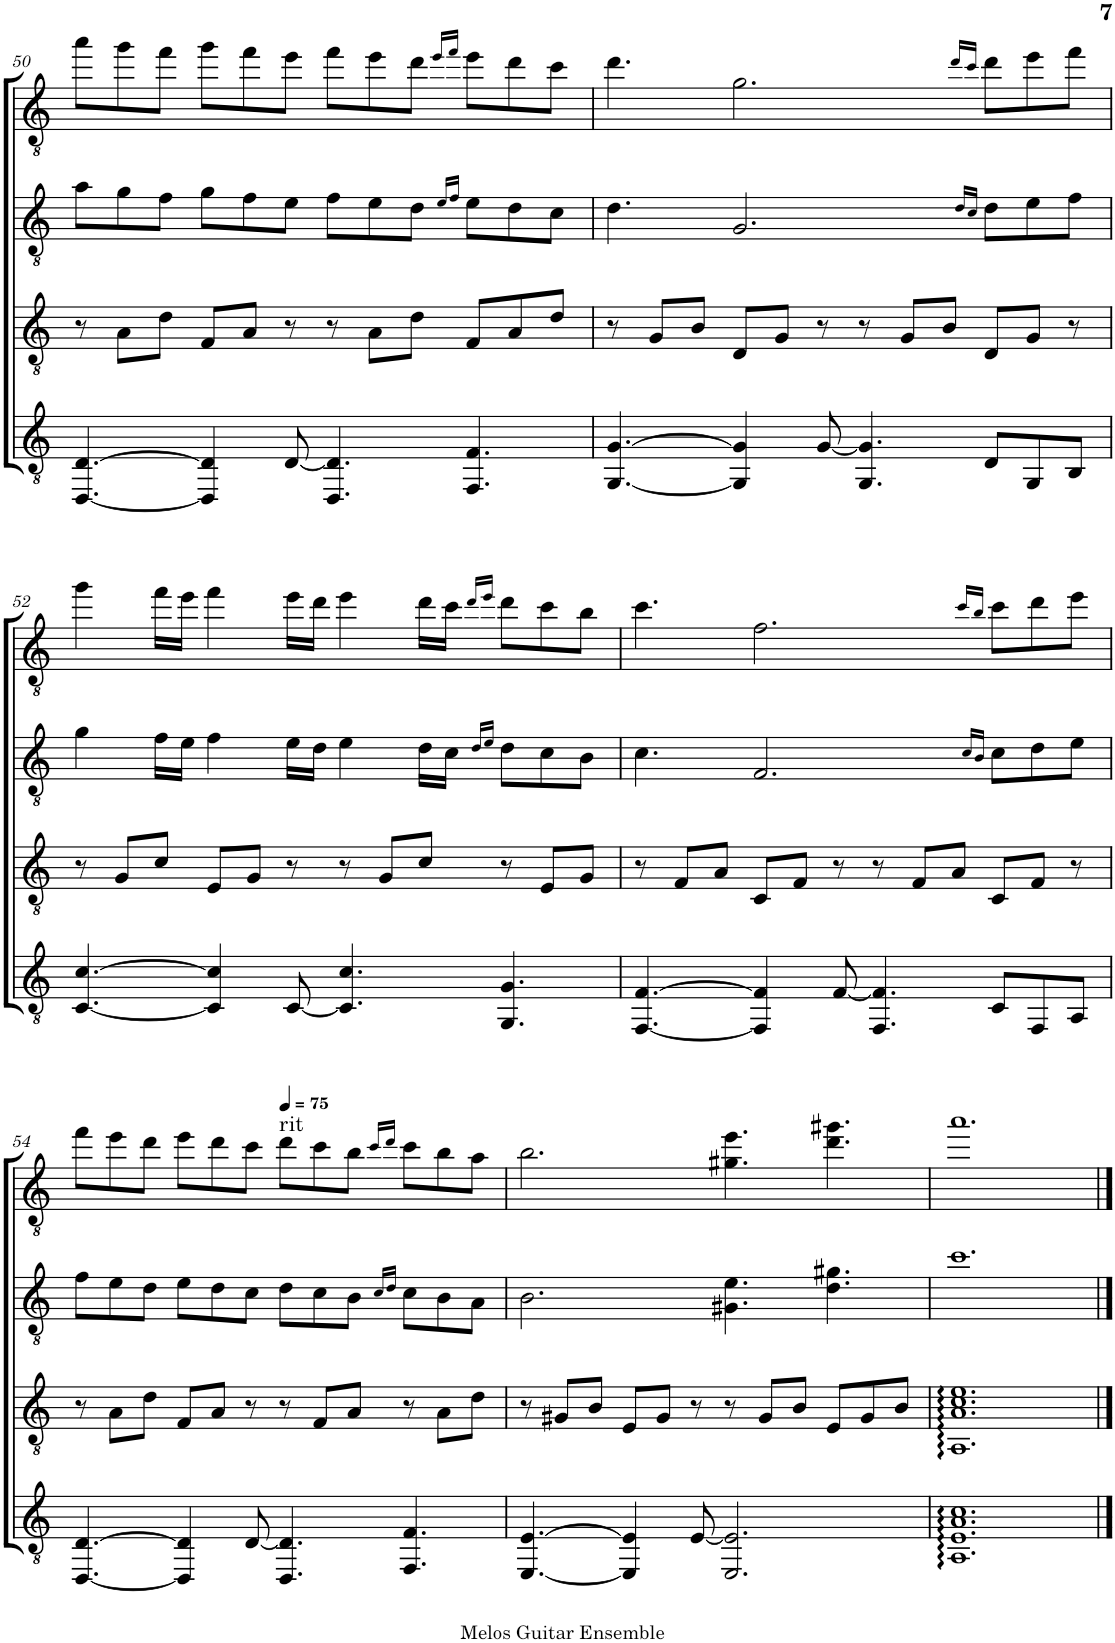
**kern	**kern	**kern	**kern
*part4	*part3	*part2	*part1
*staff4	*staff3	*staff2	*staff1
*I"Gt-4	*I"Gt-3	*I"Gt-2	*I"Gt-1
!!LO:PB:g=z
*clefGv2	*clefGv2	*clefGv2	*clefGv2
*k[]	*k[]	*k[]	*k[]
*M12/8	*M12/8	*M12/8	*M12/8
=50	=50	=50	=50
[4.DD/ [4.D/	8r	8a\L	8aa\L
.	8A\L	8g\	8gg\
.	8d\J	8f\J	8ff\J
4DD/] 4D/]	8F/L	8g\L	8gg\L
.	8A/J	8f\	8ff\
[8D/	8r	8e\J	8ee\J
4.DD/ 4.D/]	8r	8f\L	8ff\L
.	8A\L	8e\	8ee\
.	8d\J	8d\J	8dd\J
.	.	16qe/LL	16qee/LL
.	.	16qf/JJ	16qff/JJ
4.FF/ 4.F/	8F/L	8e\L	8ee\L
.	8A/	8d\	8dd\
.	8d/J	8c\J	8cc\J
=51	=51	=51	=51
[4.GG/ [4.G/	8r	4.d\	4.dd\
.	8G/L	.	.
.	8B/J	.	.
4GG/] 4G/]	8D/L	2.G/	2.g\
.	8G/J	.	.
[8G/	8r	.	.
4.GG/ 4.G/]	8r	.	.
.	8G/L	.	.
.	8B/J	.	.
.	.	16qd/LL	16qdd/LL
.	.	16qc/JJ	16qcc/JJ
8D/L	8D/L	8d\L	8dd\L
8GG/	8G/J	8e\	8ee\
8BB/J	8r	8f\J	8ff\J
!!LO:LB:g=z
=52	=52	=52	=52
[4.C/ [4.c/	8r	4g\	4gg\
.	8G/L	.	.
.	8c/J	16f\LL	16ff\LL
.	.	16e\JJ	16ee\JJ
4C/] 4c/]	8E/L	4f\	4ff\
.	8G/J	.	.
[8C/	8r	16e\LL	16ee\LL
.	.	16d\JJ	16dd\JJ
4.C/] 4.c/	8r	4e\	4ee\
.	8G/L	.	.
.	8c/J	16d\LL	16dd\LL
.	.	16c\JJ	16cc\JJ
.	.	16qd/LL	16qdd/LL
.	.	16qe/JJ	16qee/JJ
4.GG/ 4.G/	8r	8d\L	8dd\L
.	8E/L	8c\	8cc\
.	8G/J	8B\J	8b\J
=53	=53	=53	=53
[4.FF/ [4.F/	8r	4.c\	4.cc\
.	8F/L	.	.
.	8A/J	.	.
4FF/] 4F/]	8C/L	2.F/	2.f\
.	8F/J	.	.
[8F/	8r	.	.
4.FF/ 4.F/]	8r	.	.
.	8F/L	.	.
.	8A/J	.	.
.	.	16qc/LL	16qcc/LL
.	.	16qB/JJ	16qb/JJ
8C/L	8C/L	8c\L	8cc\L
8FF/	8F/J	8d\	8dd\
8AA/J	8r	8e\J	8ee\J
!!LO:LB:g=z
=54	=54	=54	=54
[4.DD/ [4.D/	8r	8f\L	8ff\L
.	8A\L	8e\	8ee\
.	8d\J	8d\J	8dd\J
4DD/] 4D/]	8F/L	8e\L	8ee\L
.	8A/J	8d\	8dd\
[8D/	8r	8c\J	8cc\J
*	*	*	*MM75
!	!	!	!LO:TX:a:t=rit
4.DD/ 4.D/]	8r	8d\L	8dd\L
.	8F/L	8c\	8cc\
.	8A/J	8B\J	8b\J
.	.	16qc/LL	16qcc/LL
.	.	16qd/JJ	16qdd/JJ
4.FF/ 4.F/	8r	8c\L	8cc\L
.	8A\L	8B\	8b\
.	8d\J	8A\J	8a\J
=55	=55	=55	=55
[4.EE/ [4.E/	8r	2.B\	2.b\
.	8G#X/L	.	.
.	8B/J	.	.
4EE/] 4E/]	8E/L	.	.
.	8G#/J	.	.
[8E/	8r	.	.
2.EE/ 2.E/]	8r	4.G#X\ 4.e\	4.g#X\ 4.ee\
.	8G#/L	.	.
.	8B/J	.	.
.	8E/L	4.d\ 4.g#X\	4.dd\ 4.gg#X\
.	8G#/	.	.
.	8B/J	.	.
=56	=56	=56	=56
1.AA:: 1.E:: 1.A:: 1.c::	1.AA:: 1.A:: 1.c:: 1.e::	1.cc	1.aa
==	==	==	==
*-	*-	*-	*-
